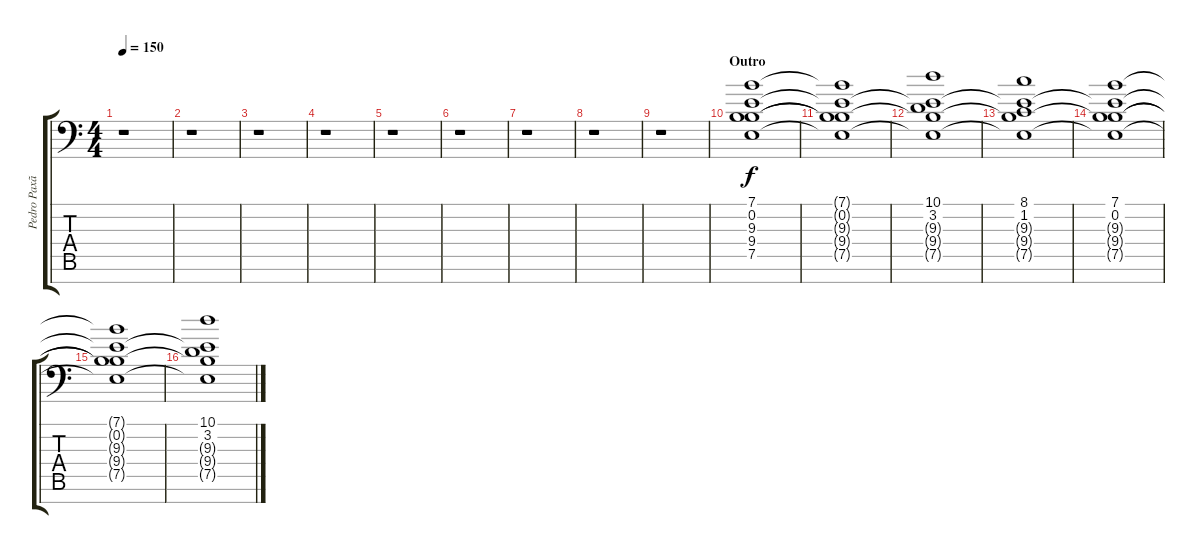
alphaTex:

\track ("Pedro Paxão (Keyboard 1)" "Pedro Paxã") {instrument pad2warm}
\staff {score tabs}
\tuning (E4 B3 G3 D3 A2 E2 E1) {hide}
\ts (4 4)
\tempo 150
\clef f4
\ks c
r.1{dy f} |
r.1 |
r.1 |
r.1 |
r.1 |
r.1 |
r.1 |
r.1 |
r.1 |
\section ("" "Outro")
(7.1 0.2 9.3 9.4 7.5).1{volume 9 instrument choiraahs} |
(7.1{t} 0.2{t} 9.3{t} 9.4{t} 7.5{t}).1 |
(10.1 3.2 9.3{t} 9.4{t} 7.5{t}).1 |
(8.1 1.2 9.3{t} 9.4{t} 7.5{t}).1 |
(7.1 0.2 9.3{t} 9.4{t} 7.5{t}).1{volume 9 instrument choiraahs} |
(7.1{t} 0.2{t} 9.3{t} 9.4{t} 7.5{t}).1 |
(10.1 3.2 9.3{t} 9.4{t} 7.5{t}).1
